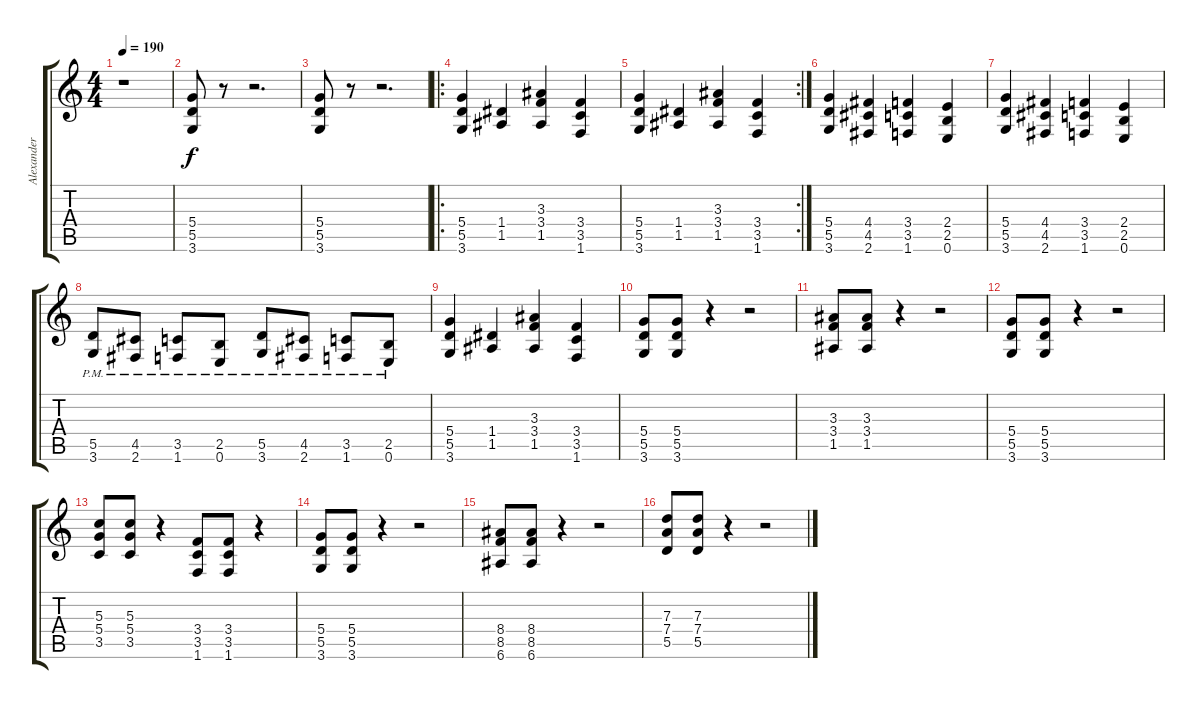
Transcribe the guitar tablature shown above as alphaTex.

\track ("Alexander Kuoppala" "Alexander ") {instrument distortionguitar}
\staff {score tabs}
\tuning (E4 B3 G3 D3 A2 E2) {hide}
\ts (4 4)
\tempo 190
\clef g2
\ks c
r.1{dy f} |
(5.4 5.5 3.6).8 r.8 r.2{d} |
(5.4 5.5 3.6).8 r.8 r.2{d} |
\ro
(5.4 5.5 3.6).4 (1.4 1.5).4 (3.3 3.4 1.5).4 (3.4 3.5 1.6).4 |
\rc 2
(5.4 5.5 3.6).4 (1.4 1.5).4 (3.3 3.4 1.5).4 (3.4 3.5 1.6).4 |
(5.4 5.5 3.6).4 (4.4 4.5 2.6).4 (3.4 3.5 1.6).4 (2.4 2.5 0.6).4 |
(5.4 5.5 3.6).4 (4.4 4.5 2.6).4 (3.4 3.5 1.6).4 (2.4 2.5 0.6).4 |
(5.5{pm} 3.6{pm}).8 (4.5{pm} 2.6{pm}).8 (3.5{pm} 1.6{pm}).8 (2.5{pm} 0.6{pm}).8 (5.5{pm} 3.6{pm}).8 (4.5{pm} 2.6{pm}).8 (3.5{pm} 1.6{pm}).8 (2.5{pm} 0.6{pm}).8 |
(5.4 5.5 3.6).4 (1.4 1.5).4 (3.3 3.4 1.5).4 (3.4 3.5 1.6).4 |
(5.4 5.5 3.6).8 (5.4 5.5 3.6).8 r.4 r.2 |
(3.3 3.4 1.5).8 (3.3 3.4 1.5).8 r.4 r.2 |
(5.4 5.5 3.6).8 (5.4 5.5 3.6).8 r.4 r.2 |
(5.3 5.4 3.5).8 (5.3 5.4 3.5).8 r.4 (3.4 3.5 1.6).8 (3.4 3.5 1.6).8 r.4 |
(5.4 5.5 3.6).8 (5.4 5.5 3.6).8 r.4 r.2 |
(8.4 8.5 6.6).8 (8.4 8.5 6.6).8 r.4 r.2 |
(7.3 7.4 5.5).8 (7.3 7.4 5.5).8 r.4 r.2
